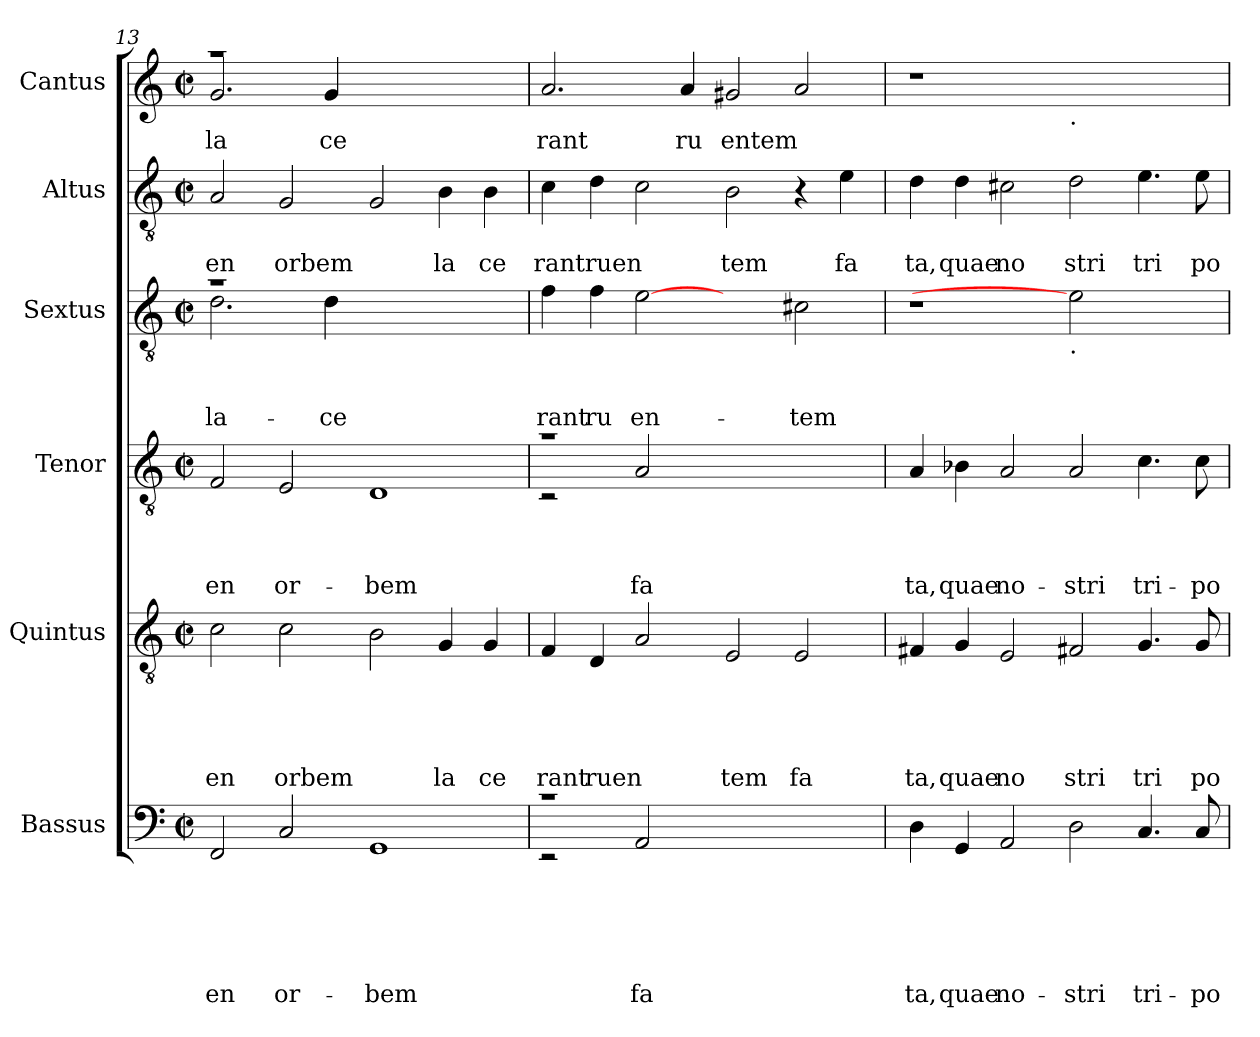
**kern	**text	**text	**text	**text	**text	**text	**kern	**text	**text	**text	**text	**text	**kern	**text	**text	**text	**text	**kern	**text	**text	**text	**kern	**text	**text	**kern	**text
*part6	*part6	*part6	*part6	*part6	*part6	*part6	*part5	*part5	*part5	*part5	*part5	*part5	*part4	*part4	*part4	*part4	*part4	*part3	*part3	*part3	*part3	*part2	*part2	*part2	*part1	*part1
*staff6	*staff6	*staff6	*staff6	*staff6	*staff6	*staff6	*staff5	*staff5	*staff5	*staff5	*staff5	*staff5	*staff4	*staff4	*staff4	*staff4	*staff4	*staff3	*staff3	*staff3	*staff3	*staff2	*staff2	*staff2	*staff1	*staff1
*I"Bassus	*	*	*	*	*	*	*I"Quintus	*	*	*	*	*	*I"Tenor	*	*	*	*	*I"Sextus	*	*	*	*I"Altus	*	*	*I"Cantus	*
*clefF4	*	*	*	*	*	*	*clefGv2	*	*	*	*	*	*clefGv2	*	*	*	*	*clefGv2	*	*	*	*clefGv2	*	*	*clefG2	*
*k[]	*	*	*	*	*	*	*k[]	*	*	*	*	*	*k[]	*	*	*	*	*k[]	*	*	*	*k[]	*	*	*k[]	*
*C:	*	*	*	*	*	*	*C:	*	*	*	*	*	*C:	*	*	*	*	*C:	*	*	*	*C:	*	*	*C:	*
*M2/2	*	*	*	*	*	*	*M2/2	*	*	*	*	*	*M2/2	*	*	*	*	*M2/2	*	*	*	*M2/2	*	*	*M2/2	*
*met(c|)	*	*	*	*	*	*	*met(c|)	*	*	*	*	*	*met(c|)	*	*	*	*	*met(c|)	*	*	*	*met(c|)	*	*	*met(c|)	*
=13	=13	=13	=13	=13	=13	=13	=13	=13	=13	=13	=13	=13	=13	=13	=13	=13	=13	=13	=13	=13	=13	=13	=13	=13	=13	=13
!	!	!	!	!	!	!LO:LY:b	!	!	!	!	!	!LO:LY:b	!	!	!	!	!LO:LY:b	!	!	!	!LO:LY:b	!	!	!LO:LY:b	!	!LO:LY:b
*	*	*	*	*	*	*	*	*	*	*	*	*	*	*	*	*	*	*^	*	*	*	*	*	*	*^	*
2FF/	.	.	.	.	.	en	2c\	.	.	.	.	en	2F/	.	.	.	en	1ra	2.d\	.	.	la-	2A/	.	en	1raa	2.g/	la
!	!	!	!	!	!	!LO:LY:b	!	!	!	!	!	!LO:LY:b	!	!	!	!	!LO:LY:b	!	!	!	!	!	!	!	!LO:LY:b	!	!	!
2C/	.	.	.	.	.	or-	2c\	.	.	.	.	orbem	2E/	.	.	.	or-	.	.	.	.	.	2G/	.	orbem	.	.	.
!	!	!	!	!	!	!	!	!	!	!	!	!	!	!	!	!	!	!	!	!	!	!LO:LY:b	!	!	!	!	!	!LO:LY:b
.	.	.	.	.	.	.	.	.	.	.	.	.	.	.	.	.	.	.	4d\	.	.	-ce	.	.	.	.	4g/	ce
!	!	!	!	!	!	!LO:LY:b	!	!	!	!	!	!	!	!	!	!	!LO:LY:b	!	!	!	!	!	!	!	!	!	!	!
1GG	.	.	.	.	.	-bem	2B\	.	.	.	.	.	1D	.	.	.	-bem	1ryy	1ryy	.	.	.	2G/	.	.	1ryy	1ryy	.
!	!	!	!	!	!	!	!	!	!	!	!	!LO:LY:b	!	!	!	!	!	!	!	!	!	!	!	!	!LO:LY:b	!	!	!
.	.	.	.	.	.	.	4G/	.	.	.	.	la	.	.	.	.	.	.	.	.	.	.	4B\	.	la	.	.	.
!	!	!	!	!	!	!	!	!	!	!	!	!LO:LY:b	!	!	!	!	!	!	!	!	!	!	!	!	!LO:LY:b	!	!	!
.	.	.	.	.	.	.	4G/	.	.	.	.	ce	.	.	.	.	.	.	.	.	.	.	4B\	.	ce	.	.	.
*	*	*	*	*	*	*	*	*	*	*	*	*	*	*	*	*	*	*v	*v	*	*	*	*	*	*	*v	*v	*
=14	=14	=14	=14	=14	=14	=14	=14	=14	=14	=14	=14	=14	=14	=14	=14	=14	=14	=14	=14	=14	=14	=14	=14	=14	=14	=14
*^	*	*	*	*	*	*	*	*	*	*	*	*	*	*	*	*	*	*	*	*	*	*	*	*	*	*
!	!	!	!	!	!	!	!	!	!	!	!	!	!LO:LY:b	!	!	!	!	!	!	!	!	!LO:LY:b	!	!	!LO:LY:b	!	!LO:LY:b
*	*	*	*	*	*	*	*	*	*	*	*	*	*	*^	*	*	*	*	*	*	*	*	*	*	*	*	*
1rc	2rEE	.	.	.	.	.	.	4F/	.	.	.	.	rant	1ra	2rC	.	.	.	.	4f\	.	.	rant	4c\	.	rant	2.a/	rant
!	!	!	!	!	!	!	!	!	!	!	!	!	!LO:LY:b	!	!	!	!	!	!	!	!	!	!LO:LY:b	!	!	!LO:LY:b	!	!
.	.	.	.	.	.	.	.	4D/	.	.	.	.	ruen	.	.	.	.	.	.	4f\	.	.	ru	4d\	.	ruen	.	.
!	!	!	!	!	!	!	!LO:LY:b	!	!	!	!	!	!	!	!	!	!	!	!LO:LY:b	!	!	!	!LO:LY:b	!	!	!	!	!
.	2AA/	.	.	.	.	.	fa-	2A/	.	.	.	.	.	.	2A/	.	.	.	fa-	[2e	.	.	en-	2c\	.	.	.	.
!	!	!	!	!	!	!	!	!	!	!	!	!	!	!	!	!	!	!	!	!	!	!	!	!	!	!	!	!LO:LY:b
.	.	.	.	.	.	.	.	.	.	.	.	.	.	.	.	.	.	.	.	.	.	.	.	.	.	.	4a/	ru
!	!	!	!	!	!	!	!	!	!	!	!	!	!LO:LY:b	!	!	!	!	!	!	!	!	!	!	!	!	!LO:LY:b	!	!LO:LY:b
1ryy	1ryy	.	.	.	.	.	.	2E/	.	.	.	.	tem	1ryy	1ryy	.	.	.	.	2ryy	.	.	.	2B\	.	tem	2g#X/	entem
!	!	!	!	!	!	!	!	!	!	!	!	!	!LO:LY:b	!	!	!	!	!	!	!	!	!	!LO:LY:b	!	!	!	!	!
.	.	.	.	.	.	.	.	2E/	.	.	.	.	fa	.	.	.	.	.	.	2c#X\	.	.	-tem	4r	.	.	2a/	.
!	!	!	!	!	!	!	!	!	!	!	!	!	!	!	!	!	!	!	!	!	!	!	!	!	!	!LO:LY:b	!	!
.	.	.	.	.	.	.	.	.	.	.	.	.	.	.	.	.	.	.	.	.	.	.	.	4e\	.	fa	.	.
*v	*v	*	*	*	*	*	*	*	*	*	*	*	*	*v	*v	*	*	*	*	*	*	*	*	*	*	*	*	*
=15	=15	=15	=15	=15	=15	=15	=15	=15	=15	=15	=15	=15	=15	=15	=15	=15	=15	=15	=15	=15	=15	=15	=15	=15	=15	=15
!	!	!	!	!	!	!LO:LY:b	!	!	!	!	!	!LO:LY:b	!	!	!	!	!LO:LY:b	!	!	!	!	!	!	!LO:LY:b	!	!
4D\	.	.	.	.	.	-ta,	4F#X/	.	.	.	.	ta,	4A/	.	.	.	-ta,	1r	.	.	.	4d\	.	ta,	1r	.
!	!	!	!	!	!	!LO:LY:b	!	!	!	!	!	!LO:LY:b	!	!	!	!	!LO:LY:b	!	!	!	!	!	!	!LO:LY:b	!	!
4GG/	.	.	.	.	.	quae	4G/	.	.	.	.	quae	4B-X\	.	.	.	quae	.	.	.	.	4d\	.	quae	.	.
!	!	!	!	!	!	!LO:LY:b	!	!	!	!	!	!LO:LY:b	!	!	!	!	!LO:LY:b	!	!	!	!	!	!	!LO:LY:b	!	!
2AA/	.	.	.	.	.	no-	2E/	.	.	.	.	no	2A/	.	.	.	no-	.	.	.	.	2c#X\	.	no	.	.
!	!	!	!	!	!	!	!	!	!	!	!	!	!	!	!	!	!	!	!	!	!	!	!	!	!LO:TX:b:t=.	!
!	!	!	!	!	!	!	!	!	!	!	!	!	!	!	!	!	!	!LO:TX:b:t=.	!	!	!	!	!	!	!	!
!	!	!	!	!	!	!LO:LY:b	!	!	!	!	!	!LO:LY:b	!	!	!	!	!LO:LY:b	!	!	!	!	!	!	!LO:LY:b	!	!
2D\	.	.	.	.	.	-stri	2F#X/	.	.	.	.	stri	2A/	.	.	.	-stri	2e]	.	.	.	2d\	.	stri	1ryy	.
!	!	!	!	!	!	!LO:LY:b	!	!	!	!	!	!LO:LY:b	!	!	!	!	!LO:LY:b	!	!	!	!	!	!	!LO:LY:b	!	!
4.C/	.	.	.	.	.	tri-	4.G/	.	.	.	.	tri	4.c\	.	.	.	tri-	2ryy	.	.	.	4.e\	.	tri	.	.
!	!	!	!	!	!	!LO:LY:b	!	!	!	!	!	!LO:LY:b	!	!	!	!	!LO:LY:b	!	!	!	!	!	!	!LO:LY:b	!	!
8C/	.	.	.	.	.	-po	8G/	.	.	.	.	po	8c\	.	.	.	-po	.	.	.	.	8e\	.	po	.	.
=	=	=	=	=	=	=	=	=	=	=	=	=	=	=	=	=	=	=	=	=	=	=	=	=	=	=
*-	*-	*-	*-	*-	*-	*-	*-	*-	*-	*-	*-	*-	*-	*-	*-	*-	*-	*-	*-	*-	*-	*-	*-	*-	*-	*-
